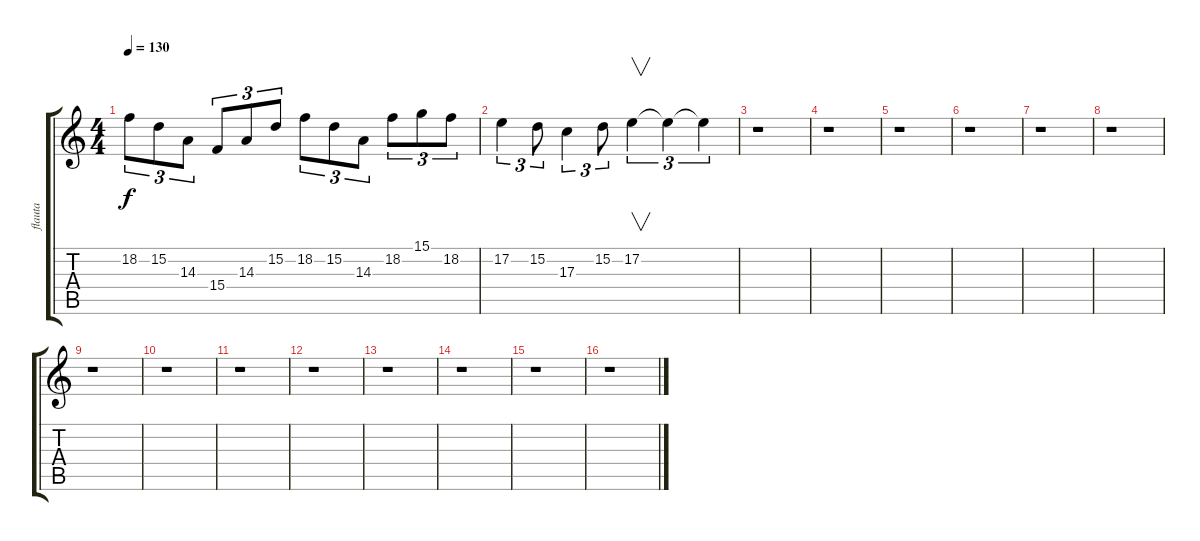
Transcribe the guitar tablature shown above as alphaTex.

\track ("flauta" "flauta") {instrument flute}
\staff {score tabs}
\tuning (E4 B3 G3 D3 A2 E2) {hide}
\ts (4 4)
\tempo 130
\clef g2
\ks c
18.2.8{tu (3 2) dy f} 15.2.8{tu (3 2)} 14.3.8{tu (3 2)} 15.4.8{tu (3 2)} 14.3.8{tu (3 2)} 15.2.8{tu (3 2)} 18.2.8{tu (3 2)} 15.2.8{tu (3 2)} 14.3.8{tu (3 2)} 18.2.8{tu (3 2)} 15.1.8{tu (3 2)} 18.2.8{tu (3 2)} |
17.2.4{tu (3 2)} 15.2.8{tu (3 2)} 17.3.4{tu (3 2)} 15.2.8{tu (3 2)} 17.2.4{v tu (3 2)} 17.2{t}.4{tu (3 2)} 17.2{t}.4{tu (3 2)} |
r.1 |
r.1 |
r.1 |
r.1 |
r.1 |
r.1 |
r.1 |
r.1 |
r.1 |
r.1 |
r.1 |
r.1 |
r.1 |
r.1
